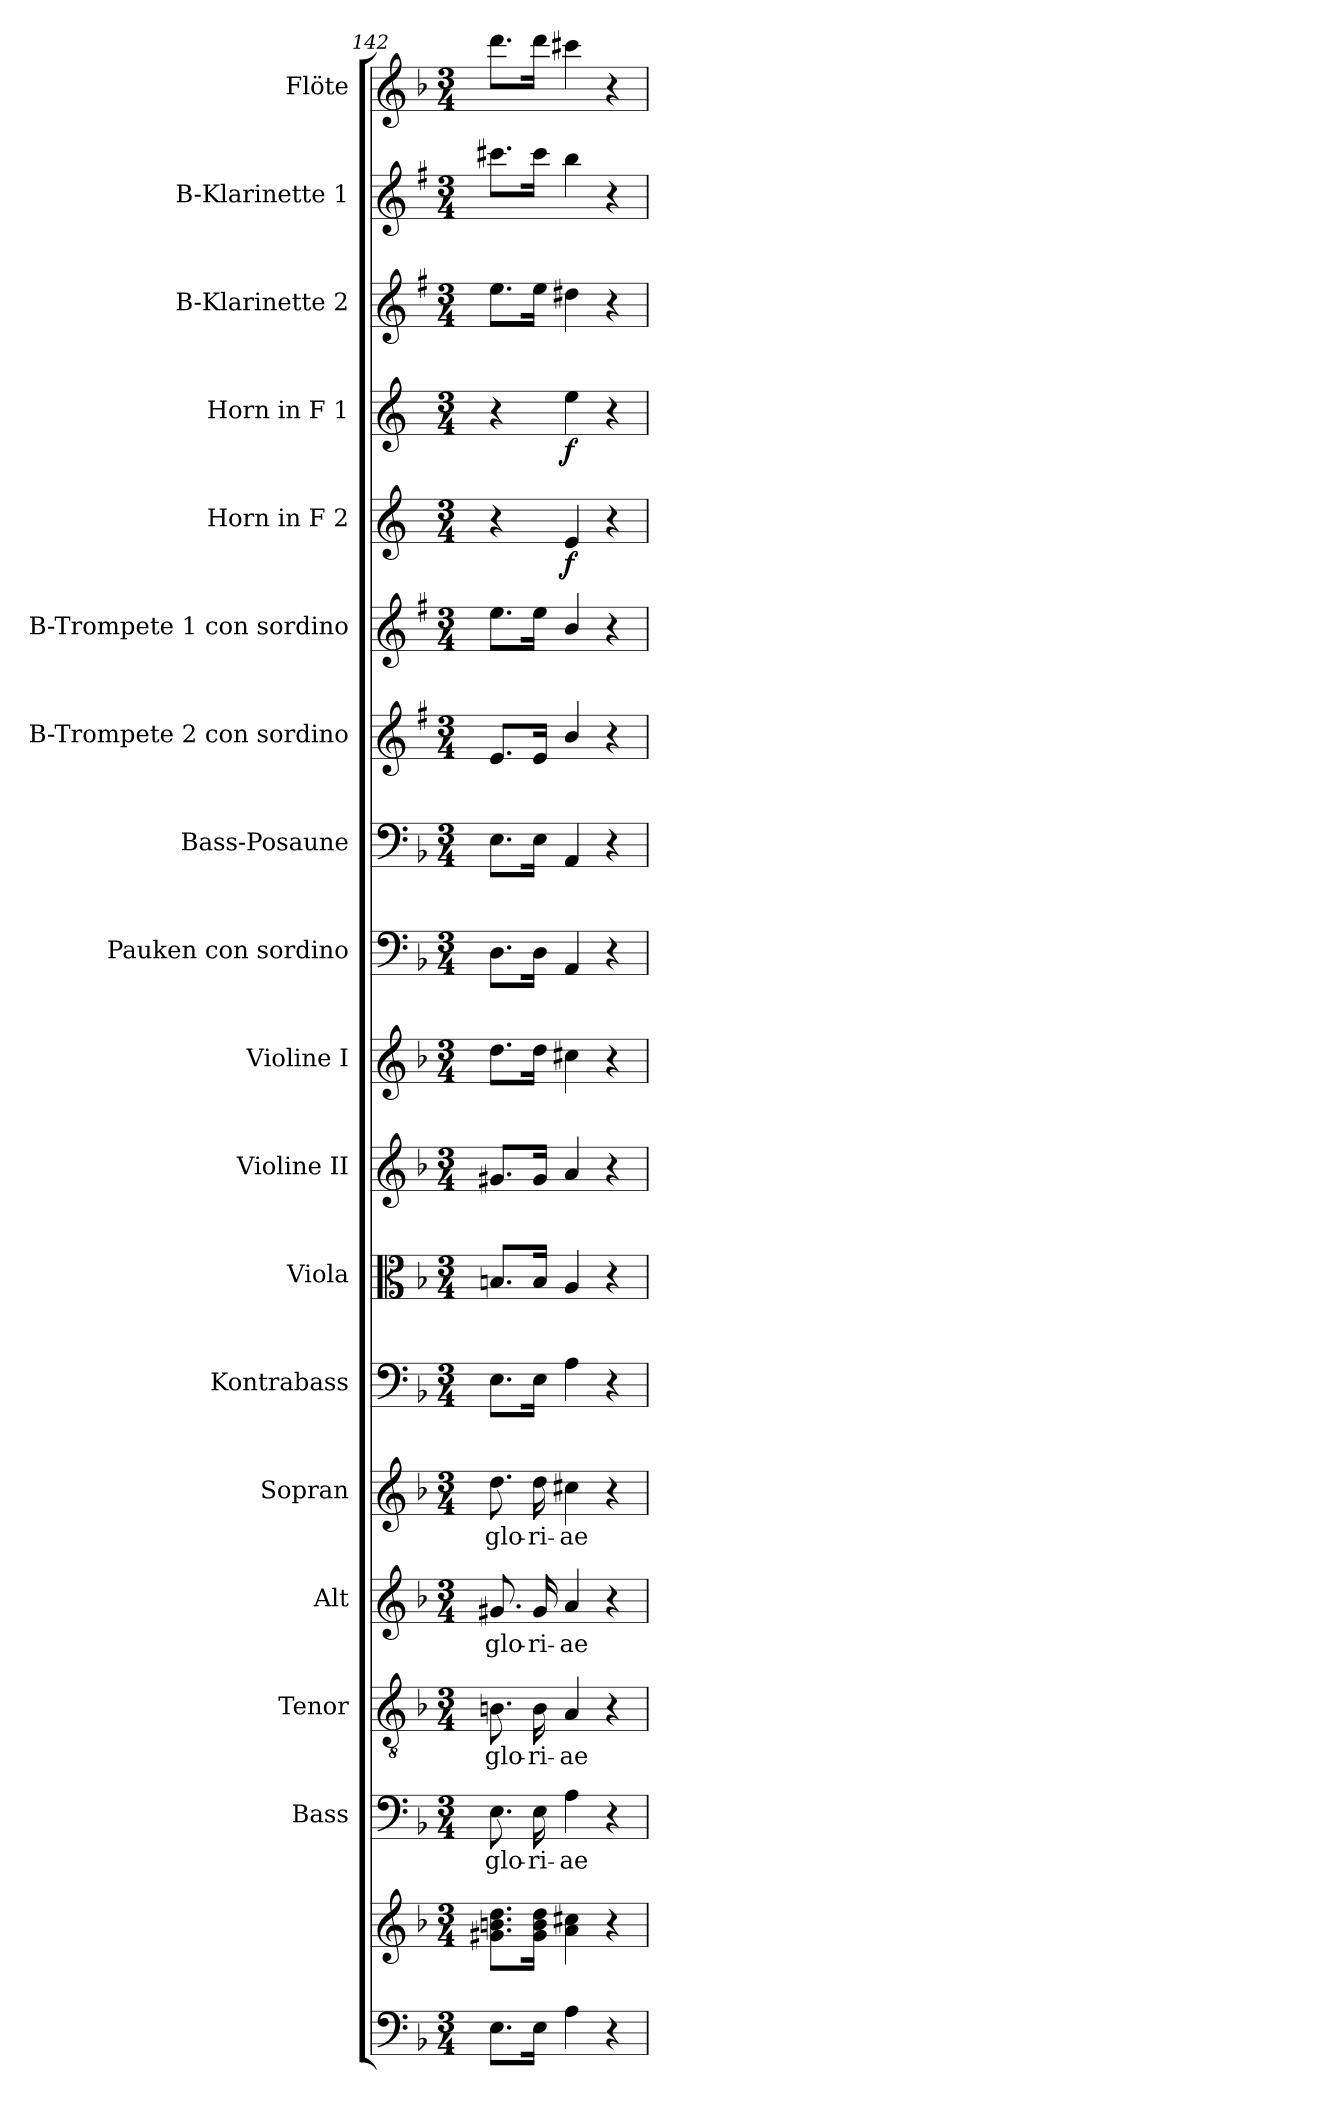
**kern	**kern	**kern	**text	**kern	**text	**kern	**text	**kern	**text	**kern	**kern	**kern	**kern	**kern	**kern	**kern	**kern	**kern	**dynam	**kern	**dynam	**kern	**kern	**kern
*part18	*part18	*part17	*part17	*part16	*part16	*part15	*part15	*part14	*part14	*part13	*part12	*part11	*part10	*part9	*part8	*part7	*part6	*part5	*part5	*part4	*part4	*part3	*part2	*part1
*staff19	*staff18	*staff17	*staff17	*staff16	*staff16	*staff15	*staff15	*staff14	*staff14	*staff13	*staff12	*staff11	*staff10	*staff9	*staff8	*staff7	*staff6	*staff5	*staff5	*staff4	*staff4	*staff3	*staff2	*staff1
*	*	*I"Bass	*	*I"Tenor	*	*I"Alt	*	*I"Sopran	*	*I"Kontrabass	*I"Viola	*I"Violine II	*I"Violine I	*I"Pauken con sordino	*I"Bass-Posaune	*I"B-Trompete 2 con sordino	*I"B-Trompete 1 con sordino	*I"Horn in F 2	*	*I"Horn in F 1	*	*I"B-Klarinette 2	*I"B-Klarinette 1	*I"Flöte
*	*	*I'B.	*	*I'T.	*	*I'A.	*	*I'S.	*	*I'Kb.	*I'Vla.	*I'Vl. II	*I'Vl. I	*I'Pk.	*I'B. Pos.	*I'B Trp. 2	*I'B Trp. 1	*	*	*	*	*I'B Kl. 2	*I'B Kl. 1	*I'Fl.
*clefF4	*clefG2	*clefF4	*	*clefGv2	*	*clefG2	*	*clefG2	*	*clefF4	*clefC3	*clefG2	*clefG2	*clefF4	*clefF4	*clefG2	*clefG2	*clefG2	*	*clefG2	*	*clefG2	*clefG2	*clefG2
*	*	*	*	*	*	*	*	*	*	*ITrd7c12	*	*	*	*	*	*ITrd1c2	*ITrd1c2	*ITrd4c7	*	*ITrd4c7	*	*ITrd1c2	*ITrd1c2	*
*k[b-]	*k[b-]	*k[b-]	*	*k[b-]	*	*k[b-]	*	*k[b-]	*	*k[b-]	*k[b-]	*k[b-]	*k[b-]	*k[b-]	*k[b-]	*k[b-]	*k[b-]	*k[b-]	*	*k[b-]	*	*k[b-]	*k[b-]	*k[b-]
*F:	*F:	*F:	*	*F:	*	*F:	*	*F:	*	*F:	*F:	*F:	*F:	*F:	*F:	*F:	*F:	*F:	*	*F:	*	*F:	*F:	*F:
*M3/4	*M3/4	*M3/4	*	*M3/4	*	*M3/4	*	*M3/4	*	*M3/4	*M3/4	*M3/4	*M3/4	*M3/4	*M3/4	*M3/4	*M3/4	*M3/4	*	*M3/4	*	*M3/4	*M3/4	*M3/4
=142	=142	=142	=142	=142	=142	=142	=142	=142	=142	=142	=142	=142	=142	=142	=142	=142	=142	=142	=142	=142	=142	=142	=142	=142
!	!	!	!LO:LY:b	!	!LO:LY:b	!	!LO:LY:b	!	!LO:LY:b	!	!	!	!	!	!	!	!	!	!	!	!	!	!	!
8.E\L	8.g#X\ 8.bn\ 8.dd\L	8.E\	glo-	8.Bn\	glo-	8.g#X/	glo-	8.dd\	glo-	8.EE\L	8.Bn/L	8.g#X/L	8.dd\L	8.D\L	8.E\L	8.d/L	8.dd\L	4r	.	4r	.	8.dd\L	8.bbn\L	8.ddd\L
!	!	!	!LO:LY:b	!	!LO:LY:b	!	!LO:LY:b	!	!LO:LY:b	!	!	!	!	!	!	!	!	!	!	!	!	!	!	!
16E\Jk	16g#\ 16b\ 16dd\Jk	16E\	-ri-	16B\	-ri-	16g#/	-ri-	16dd\	-ri-	16EE\Jk	16B/Jk	16g#/Jk	16dd\Jk	16D\Jk	16E\Jk	16d/Jk	16dd\Jk	.	.	.	.	16dd\Jk	16bb\Jk	16ddd\Jk
!	!	!	!LO:LY:b	!	!LO:LY:b	!	!LO:LY:b	!	!LO:LY:b	!	!	!	!	!	!	!	!	!	!LO:DY:b	!	!LO:DY:b	!	!	!
4A\	4a\ 4cc#X\	4A\	-ae	4A/	-ae	4a/	-ae	4cc#X\	-ae	4AA\	4A/	4a/	4cc#X\	4AA/	4AA/	4a/	4a/	4A/	f	4a\	f	4cc#X\	4aa\	4ccc#X\
4r	4r	4r	.	4r	.	4r	.	4r	.	4r	4r	4r	4r	4r	4r	4r	4r	4r	.	4r	.	4r	4r	4r
=	=	=	=	=	=	=	=	=	=	=	=	=	=	=	=	=	=	=	=	=	=	=	=	=
*-	*-	*-	*-	*-	*-	*-	*-	*-	*-	*-	*-	*-	*-	*-	*-	*-	*-	*-	*-	*-	*-	*-	*-	*-
